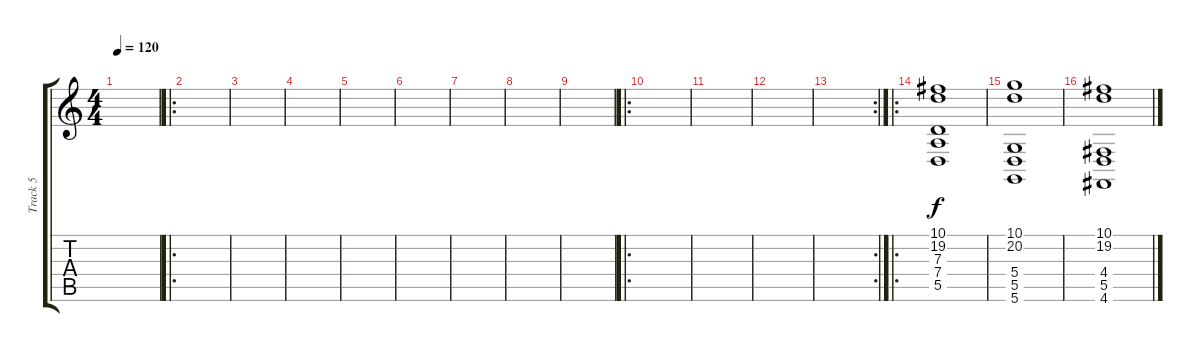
\track ("Track 5" "Track 5") {instrument pad7halo}
\staff {score tabs}
\tuning (E4 B3 G3 D3 A2 D2) {hide}
\ts (4 4)
\tempo 120
\clef g2
\ks c
|
\ro
|
|
|
|
|
|
|
|
\ro
|
|
|
\rc 2
|
\ro
(10.1 19.2 7.3 7.4 5.5).1{volume 10 instrument pad7halo} |
(10.1 20.2 5.4 5.5 5.6).1 |
(10.1 19.2 4.4 5.5 4.6).1
